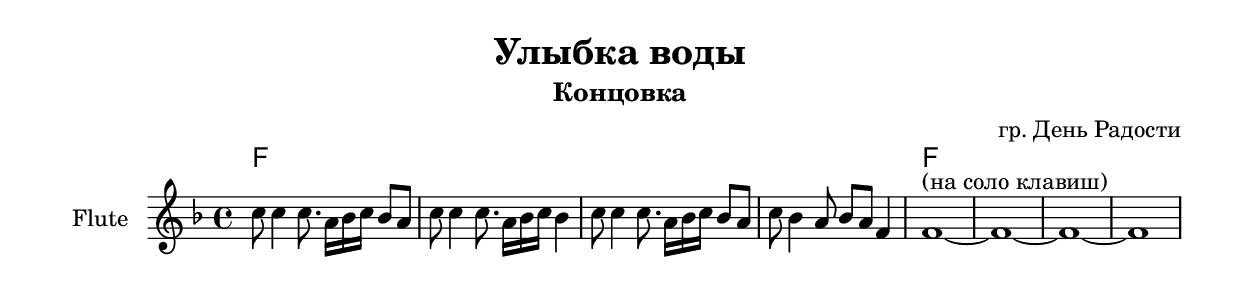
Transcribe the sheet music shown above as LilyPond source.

\version "2.16.2"

\header {
  title = "Улыбка воды"
  subtitle = "Концовка"
  composer = "гр. День Радости"
}

HFlute = \chordmode {f1 s1 s1 s1  }
Flute = {
  \relative c''{c8 c4 c8. a16 bes16 c bes8 a | c8 c4 c8. a16 bes16 c bes4 |}
  \relative c''{c8 c4 c8. a16 bes16 c bes8 a | c8 bes4 a8 bes8 a f4 |}
  \relative c'{f1~^"(на соло клавиш)" | f1~ | f1~ | f1 | }
}


<<
  \new ChordNames {
    \HFlute \HFlute 
  }
  \new Staff{
    \clef treble
    \set Staff.instrumentName = "Flute"
    \time 4/4
    \key f \major
    \Flute
  }
>>
